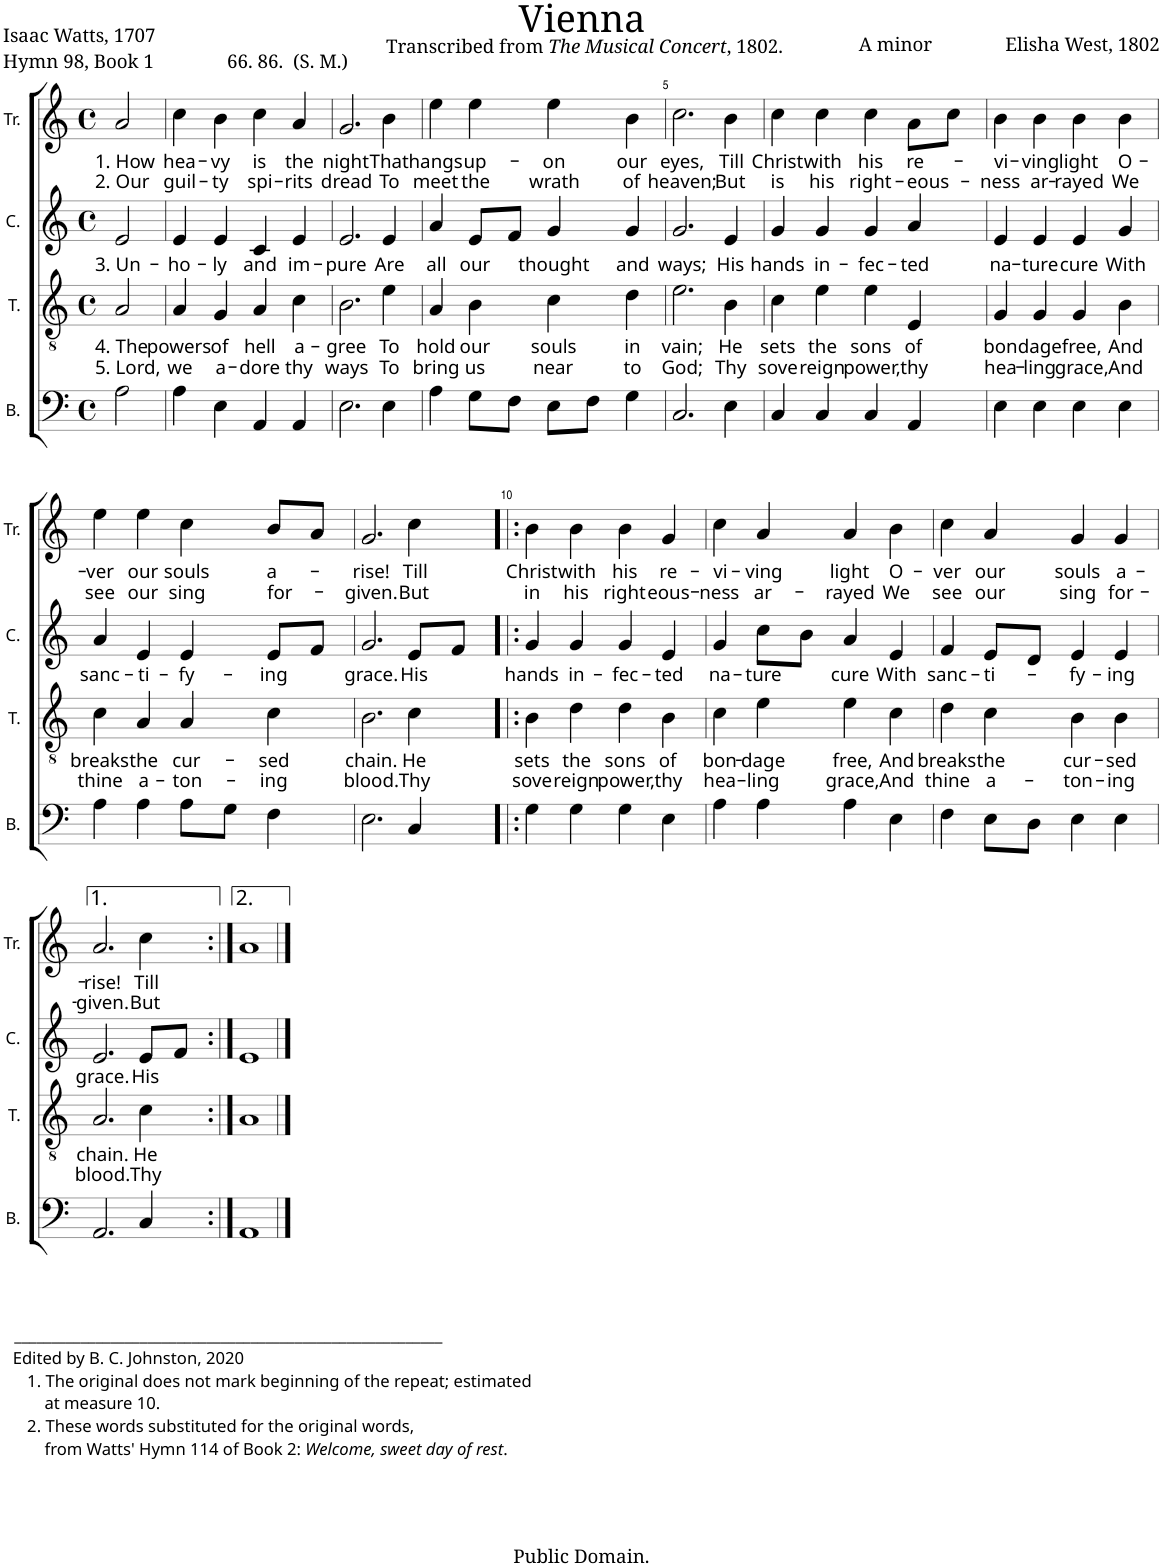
**kern	**kern	**text	**text	**kern	**text	**kern	**text	**text
*part4	*part3	*part3	*part3	*part2	*part2	*part1	*part1	*part1
*staff4	*staff3	*staff3	*staff3	*staff2	*staff2	*staff1	*staff1	*staff1
*I"B.	*I"T.	*	*	*I"C.	*	*I"Tr.	*	*
*I'B.	*I'T.	*	*	*I'C.	*	*I'Tr.	*	*
*clefF4	*clefGv2	*	*	*clefG2	*	*clefG2	*	*
*k[]	*k[]	*	*	*k[]	*	*k[]	*	*
*M4/4	*M4/4	*	*	*M4/4	*	*M4/4	*	*
*met(c)	*met(c)	*	*	*met(c)	*	*met(c)	*	*
=1	=1	=1	=1	=1	=1	=1	=1	=1
!LO:TX:b:t=__________________________________________________________	!	!	!	!	!	!	!	!
!LO:TX:b:t=Edited by B. C. Johnston, 2020	!	!	!	!	!	!	!	!
!LO:TX:b:t=1. The original does not mark beginning of the repeat; estimated	!	!	!	!	!	!	!	!
!LO:TX:b:t=at measure 10.	!	!	!	!	!	!	!	!
!LO:TX:b:t=2. These words substituted for the original words,	!	!	!	!	!	!	!	!
!LO:TX:b:t=from Watts' Hymn 114 of Book 2&colon;	!	!	!	!	!	!	!	!
!LO:TX:b:i:t=Welcome, sweet day of rest	!	!	!	!	!	!	!	!
!LO:TX:b:t=.	!	!	!	!	!	!	!	!
!	!	!LO:LY:b	!LO:LY:b	!	!LO:LY:b	!	!LO:LY:b	!LO:LY:b
2A\	2A/	4. The	5. Lord,	2e/	3. Un-	2a/	1. How	2. Our
=2	=2	=2	=2	=2	=2	=2	=2	=2
!	!	!LO:LY:b	!LO:LY:b	!	!LO:LY:b	!	!LO:LY:b	!LO:LY:b
4A\	4A/	powers	we	4e/	-ho-	4cc\	hea-	guil-
!	!	!LO:LY:b	!LO:LY:b	!	!LO:LY:b	!	!LO:LY:b	!LO:LY:b
4E\	4G/	of	a-	4e/	-ly	4b\	-vy	-ty
!	!	!LO:LY:b	!LO:LY:b	!	!LO:LY:b	!	!LO:LY:b	!LO:LY:b
4AA/	4A/	hell	-dore	4c/	and	4cc\	is	spi-
!	!	!LO:LY:b	!LO:LY:b	!	!LO:LY:b	!	!LO:LY:b	!LO:LY:b
4AA/	4c\	a-	thy	4e/	im-	4a/	the	-rits
=3	=3	=3	=3	=3	=3	=3	=3	=3
!	!	!LO:LY:b	!LO:LY:b	!	!LO:LY:b	!	!LO:LY:b	!LO:LY:b
2.E\	2.B\	-gree	ways	2.e/	-pure	2.g/	night	dread
!	!	!LO:LY:b	!LO:LY:b	!	!LO:LY:b	!	!LO:LY:b	!LO:LY:b
4E\	4e\	To	To	4e/	Are	4b\	That	To
=4	=4	=4	=4	=4	=4	=4	=4	=4
!	!	!LO:LY:b	!LO:LY:b	!	!LO:LY:b	!	!LO:LY:b	!LO:LY:b
4A\	4A/	hold	bring	4a/	all	4ee\	hangs	meet
!	!	!LO:LY:b	!LO:LY:b	!	!LO:LY:b	!	!LO:LY:b	!LO:LY:b
8G\L	4B\	our	us	8e/L	our	4ee\	up-	the
8F\J	.	.	.	8f/J	.	.	.	.
!	!	!LO:LY:b	!LO:LY:b	!	!LO:LY:b	!	!LO:LY:b	!LO:LY:b
8E\L	4c\	souls	near	4g/	thought	4ee\	-on	wrath
8F\J	.	.	.	.	.	.	.	.
!	!	!LO:LY:b	!LO:LY:b	!	!LO:LY:b	!	!LO:LY:b	!LO:LY:b
4G\	4d\	in	to	4g/	and	4b\	our	of
=5	=5	=5	=5	=5	=5	=5	=5	=5
!	!	!LO:LY:b	!LO:LY:b	!	!LO:LY:b	!	!LO:LY:b	!LO:LY:b
2.C/	2.e\	vain;	God;	2.g/	ways;	2.cc\	eyes,	heaven;
!	!	!LO:LY:b	!LO:LY:b	!	!LO:LY:b	!	!LO:LY:b	!LO:LY:b
4E\	4B\	He	Thy	4e/	His	4b\	Till	But
=6	=6	=6	=6	=6	=6	=6	=6	=6
!	!	!LO:LY:b	!LO:LY:b	!	!LO:LY:b	!	!LO:LY:b	!LO:LY:b
4C/	4c\	sets	sove-	4g/	hands	4cc\	Christ	is
!	!	!LO:LY:b	!LO:LY:b	!	!LO:LY:b	!	!LO:LY:b	!LO:LY:b
4C/	4e\	the	-reign	4g/	in-	4cc\	with	his
!	!	!LO:LY:b	!LO:LY:b	!	!LO:LY:b	!	!LO:LY:b	!LO:LY:b
4C/	4e\	sons	power,	4g/	-fec-	4cc\	his	right-
!	!	!LO:LY:b	!LO:LY:b	!	!LO:LY:b	!	!LO:LY:b	!LO:LY:b
4AA/	4E/	of	thy	4a/	-ted	8a\L	re-	-eous-
.	.	.	.	.	.	8cc\J	.	.
=7	=7	=7	=7	=7	=7	=7	=7	=7
!	!	!LO:LY:b	!LO:LY:b	!	!LO:LY:b	!	!LO:LY:b	!LO:LY:b
4E\	4G/	bon-	hea-	4e/	na-	4b\	-vi-	-ness
!	!	!LO:LY:b	!LO:LY:b	!	!LO:LY:b	!	!LO:LY:b	!LO:LY:b
4E\	4G/	-dage	-ling	4e/	-ture	4b\	-ving	ar-
!	!	!LO:LY:b	!LO:LY:b	!	!LO:LY:b	!	!LO:LY:b	!LO:LY:b
4E\	4G/	free,	grace,	4e/	cure	4b\	light	-rayed
!	!	!LO:LY:b	!LO:LY:b	!	!LO:LY:b	!	!LO:LY:b	!LO:LY:b
4E\	4B\	And	And	4g/	With	4b\	O-	We
!!LO:LB:g=z
=8	=8	=8	=8	=8	=8	=8	=8	=8
!	!	!LO:LY:b	!LO:LY:b	!	!LO:LY:b	!	!LO:LY:b	!LO:LY:b
4A\	4c\	breaks	thine	4a/	sanc-	4ee\	-ver	see
!	!	!LO:LY:b	!LO:LY:b	!	!LO:LY:b	!	!LO:LY:b	!LO:LY:b
4A\	4A/	the	a-	4e/	-ti-	4ee\	our	our
!	!	!LO:LY:b	!LO:LY:b	!	!LO:LY:b	!	!LO:LY:b	!LO:LY:b
8A\L	4A/	cur-	-ton-	4e/	-fy-	4cc\	souls	sing
8G\J	.	.	.	.	.	.	.	.
!	!	!LO:LY:b	!LO:LY:b	!	!LO:LY:b	!	!LO:LY:b	!LO:LY:b
4F\	4c\	-sed	-ing	8e/L	-ing	8b/L	a-	for-
.	.	.	.	8f/J	.	8a/J	.	.
=9	=9	=9	=9	=9	=9	=9	=9	=9
!	!	!LO:LY:b	!LO:LY:b	!	!LO:LY:b	!	!LO:LY:b	!LO:LY:b
2.E\	2.B\	chain.	blood.	2.g/	grace.	2.g/	-rise!	-given.
!	!	!LO:LY:b	!LO:LY:b	!	!LO:LY:b	!	!LO:LY:b	!LO:LY:b
4C/	4c\	He	Thy	8e/L	His	4cc\	Till	But
.	.	.	.	8f/J	.	.	.	.
=10!|:	=10!|:	=10!|:	=10!|:	=10!|:	=10!|:	=10!|:	=10!|:	=10!|:
!	!	!LO:LY:b	!LO:LY:b	!	!LO:LY:b	!	!LO:LY:b	!LO:LY:b
4G\	4B\	sets	sove-	4g/	hands	4b\	Christ	in
!	!	!LO:LY:b	!LO:LY:b	!	!LO:LY:b	!	!LO:LY:b	!LO:LY:b
4G\	4d\	the	-reign	4g/	in-	4b\	with	his
!	!	!LO:LY:b	!LO:LY:b	!	!LO:LY:b	!	!LO:LY:b	!LO:LY:b
4G\	4d\	sons	power,	4g/	-fec-	4b\	his	right-
!	!	!LO:LY:b	!LO:LY:b	!	!LO:LY:b	!	!LO:LY:b	!LO:LY:b
4E\	4B\	of	thy	4e/	-ted	4g/	re-	-eous-
=11	=11	=11	=11	=11	=11	=11	=11	=11
!	!	!LO:LY:b	!LO:LY:b	!	!LO:LY:b	!	!LO:LY:b	!LO:LY:b
4A\	4c\	bon-	hea-	4g/	na-	4cc\	-vi-	-ness
!	!	!LO:LY:b	!LO:LY:b	!	!LO:LY:b	!	!LO:LY:b	!LO:LY:b
4A\	4e\	-dage	-ling	8cc\L	-ture	4a/	-ving	ar-
.	.	.	.	8b\J	.	.	.	.
!	!	!LO:LY:b	!LO:LY:b	!	!LO:LY:b	!	!LO:LY:b	!LO:LY:b
4A\	4e\	free,	grace,	4a/	cure	4a/	light	-rayed
!	!	!LO:LY:b	!LO:LY:b	!	!LO:LY:b	!	!LO:LY:b	!LO:LY:b
4E\	4c\	And	And	4e/	With	4b\	O-	We
=12	=12	=12	=12	=12	=12	=12	=12	=12
!	!	!LO:LY:b	!LO:LY:b	!	!LO:LY:b	!	!LO:LY:b	!LO:LY:b
4F\	4d\	breaks	thine	4f/	sanc-	4cc\	-ver	see
!	!	!LO:LY:b	!LO:LY:b	!	!LO:LY:b	!	!LO:LY:b	!LO:LY:b
8E\L	4c\	the	a-	8e/L	-ti-	4a/	our	our
8D\J	.	.	.	8d/J	.	.	.	.
!	!	!LO:LY:b	!LO:LY:b	!	!LO:LY:b	!	!LO:LY:b	!LO:LY:b
4E\	4B\	cur-	-ton-	4e/	-fy-	4g/	souls	sing
!	!	!LO:LY:b	!LO:LY:b	!	!LO:LY:b	!	!LO:LY:b	!LO:LY:b
4E\	4B\	-sed	-ing	4e/	-ing	4g/	a-	for-
!!LO:LB:g=z
=13	=13	=13	=13	=13	=13	=13	=13	=13
!	!	!LO:LY:b	!LO:LY:b	!	!LO:LY:b	!	!LO:LY:b	!LO:LY:b
2.AA/	2.A/	chain.	blood.	2.e/	grace.	2.a/	-rise!	-given.
!	!	!LO:LY:b	!LO:LY:b	!	!LO:LY:b	!	!LO:LY:b	!LO:LY:b
4C/	4c\	He	Thy	8e/L	His	4cc\	Till	But
.	.	.	.	8f/J	.	.	.	.
=14:|!	=14:|!	=14:|!	=14:|!	=14:|!	=14:|!	=14:|!	=14:|!	=14:|!
1AA	1A	.	.	1e	.	1a	.	.
==	==	==	==	==	==	==	==	==
*-	*-	*-	*-	*-	*-	*-	*-	*-
